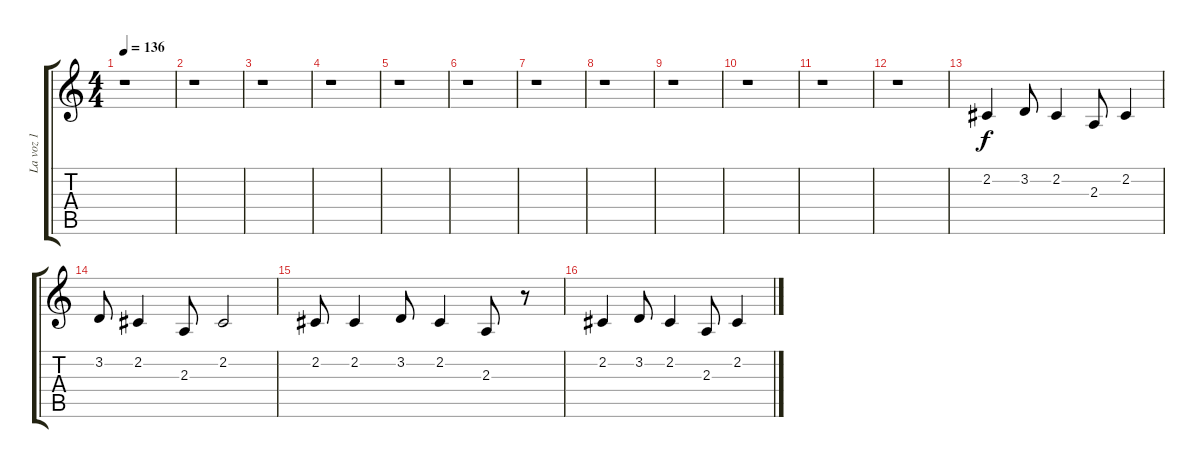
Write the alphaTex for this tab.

\track ("La voz 1" "La voz 1") {instrument lead8bassandlead}
\staff {score tabs}
\tuning (E4 B3 G3 D3 A2 E2) {hide}
\ts (4 4)
\tempo 136
\clef g2
\ks c
r.1{dy f instrument lead8bassandlead} |
r.1 |
r.1 |
r.1 |
r.1 |
r.1 |
r.1 |
r.1 |
r.1 |
r.1 |
r.1 |
r.1 |
2.2.4 3.2.8 2.2.4 2.3.8 2.2.4 |
3.2.8 2.2.4 2.3.8 2.2.2 |
2.2.8 2.2.4 3.2.8 2.2.4 2.3.8 r.8 |
2.2.4 3.2.8 2.2.4 2.3.8 2.2.4
